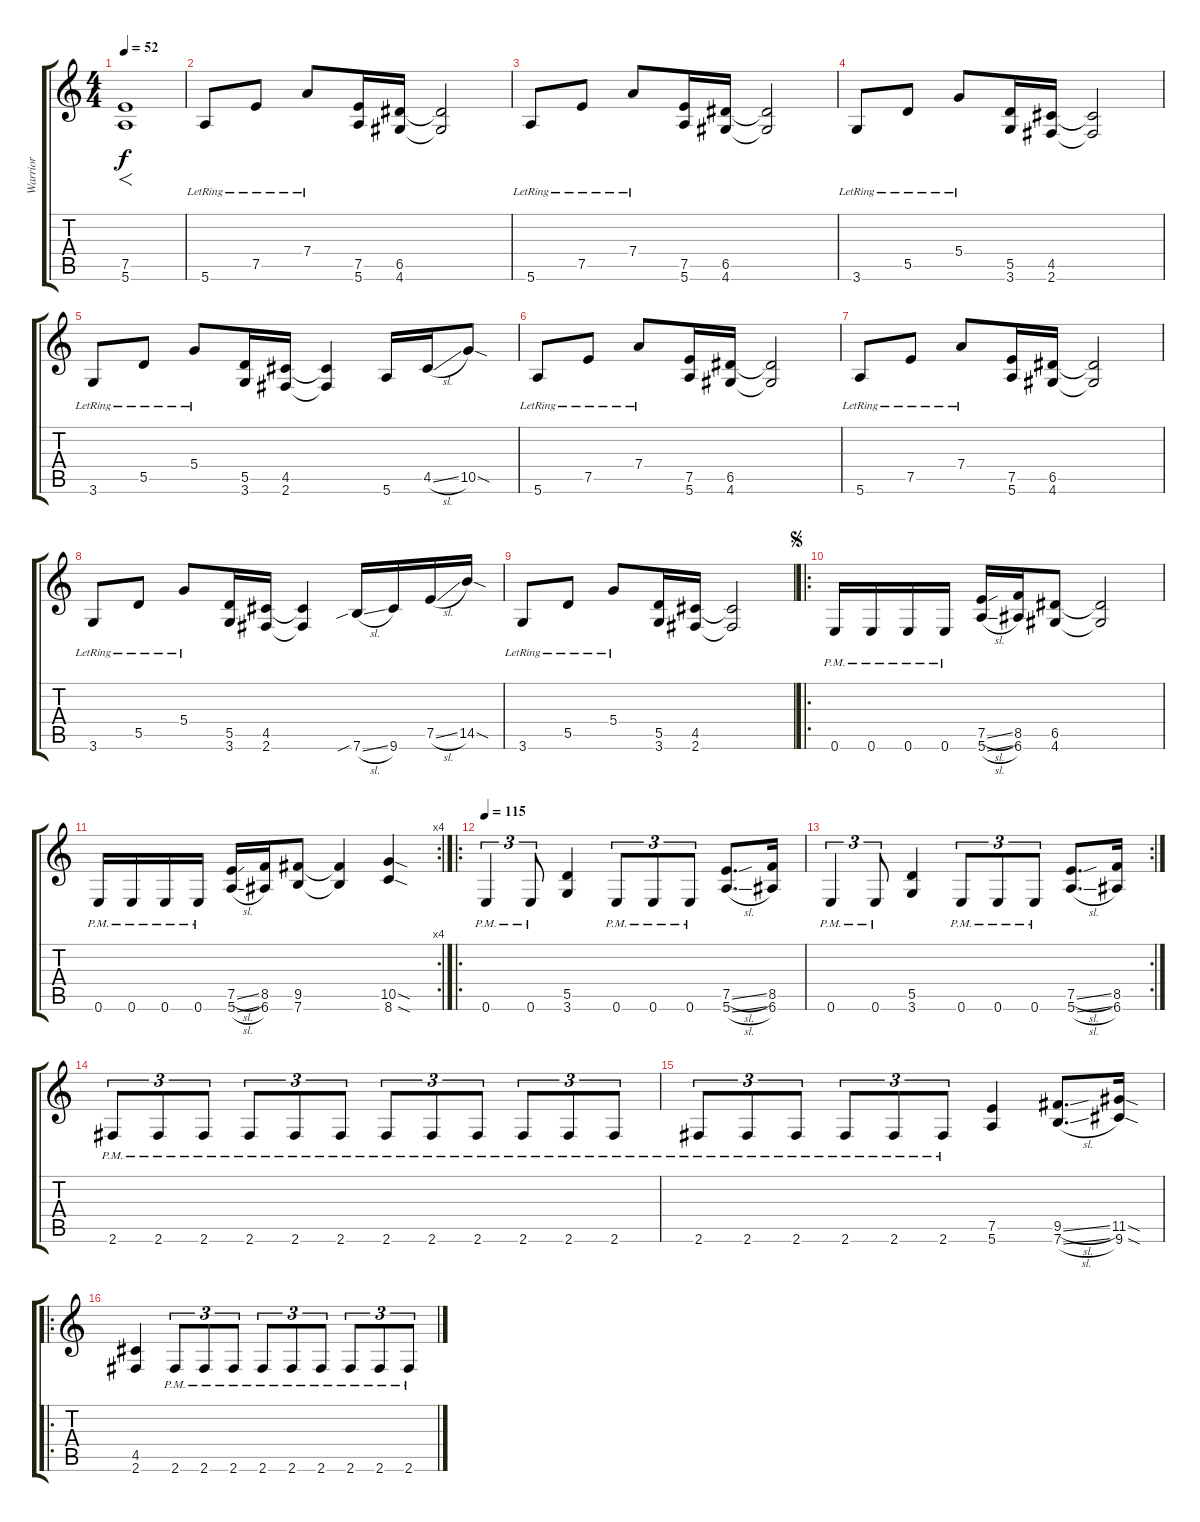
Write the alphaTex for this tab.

\track ("Warrior" "Warrior") {instrument distortionguitar}
\staff {score tabs}
\tuning (E4 B3 G3 D3 A2 E2) {hide}
\ts (4 4)
\tempo 52
\clef g2
\ks c
(7.5 5.6).1{f dy f instrument distortionguitar} |
5.6{lr}.8 7.5{lr}.8 7.4{lr}.8 (7.5 5.6).16 (6.5 4.6).16 (6.5{t} 4.6{t}).2 |
5.6{lr}.8 7.5{lr}.8 7.4{lr}.8 (7.5 5.6).16 (6.5 4.6).16 (6.5{t} 4.6{t}).2 |
3.6{lr}.8 5.5{lr}.8 5.4{lr}.8 (5.5 3.6).16 (4.5 2.6).16 (4.5{t} 2.6{t}).2 |
3.6{lr}.8 5.5{lr}.8 5.4{lr}.8 (5.5 3.6).16 (4.5 2.6).16 (4.5{t} 2.6{t}).4 5.6.16 4.5{sl}.16 10.5{sod}.8 |
5.6{lr}.8 7.5{lr}.8 7.4{lr}.8 (7.5 5.6).16 (6.5 4.6).16 (6.5{t} 4.6{t}).2 |
5.6{lr}.8 7.5{lr}.8 7.4{lr}.8 (7.5 5.6).16 (6.5 4.6).16 (6.5{t} 4.6{t}).2 |
3.6{lr}.8 5.5{lr}.8 5.4{lr}.8 (5.5 3.6).16 (4.5 2.6).16 (4.5{t} 2.6{t}).4 7.6{sib sl}.16 9.6.16 7.5{sl}.16 14.5{sod}.16 |
3.6{lr}.8 5.5{lr}.8 5.4{lr}.8 (5.5 3.6).16 (4.5 2.6).16 (4.5{t} 2.6{t}).2 |
\ro
\jump segno
0.6{pm}.16 0.6{pm}.16 0.6{pm}.16 0.6{pm}.16 (7.5{sl} 5.6{sl}).16 (8.5 6.6).16 (6.5 4.6).8 (6.5{t} 4.6{t}).2 |
\rc 4
0.6{pm}.16 0.6{pm}.16 0.6{pm}.16 0.6{pm}.16 (7.5{sl} 5.6{sl}).16 (8.5 6.6).16 (9.5 7.6).8 (9.5{t} 7.6{t}).4 (10.5{sod} 8.6{sod}).4 |
\ro
\tempo 115
0.6{pm}.4{tu (3 2)} 0.6{pm}.8{tu (3 2)} (5.5 3.6).4 0.6{pm}.8{tu (3 2)} 0.6{pm}.8{tu (3 2)} 0.6{pm}.8{tu (3 2)} (7.5{sl} 5.6{sl}).8{d} (8.5 6.6).16 |
\rc 2
0.6{pm}.4{tu (3 2)} 0.6{pm}.8{tu (3 2)} (5.5 3.6).4 0.6{pm}.8{tu (3 2)} 0.6{pm}.8{tu (3 2)} 0.6{pm}.8{tu (3 2)} (7.5{sl} 5.6{sl}).8{d} (8.5 6.6).16 |
2.6{pm}.8{tu (3 2)} 2.6{pm}.8{tu (3 2)} 2.6{pm}.8{tu (3 2)} 2.6{pm}.8{tu (3 2)} 2.6{pm}.8{tu (3 2)} 2.6{pm}.8{tu (3 2)} 2.6{pm}.8{tu (3 2)} 2.6{pm}.8{tu (3 2)} 2.6{pm}.8{tu (3 2)} 2.6{pm}.8{tu (3 2)} 2.6{pm}.8{tu (3 2)} 2.6{pm}.8{tu (3 2)} |
2.6{pm}.8{tu (3 2)} 2.6{pm}.8{tu (3 2)} 2.6{pm}.8{tu (3 2)} 2.6{pm}.8{tu (3 2)} 2.6{pm}.8{tu (3 2)} 2.6{pm}.8{tu (3 2)} (7.5 5.6).4 (9.5{sl} 7.6{sl}).8{d} (11.5{sod} 9.6{sod}).16 |
\ro
(4.5 2.6).4 2.6{pm}.8{tu (3 2)} 2.6{pm}.8{tu (3 2)} 2.6{pm}.8{tu (3 2)} 2.6{pm}.8{tu (3 2)} 2.6{pm}.8{tu (3 2)} 2.6{pm}.8{tu (3 2)} 2.6{pm}.8{tu (3 2)} 2.6{pm}.8{tu (3 2)} 2.6{pm}.8{tu (3 2)}
